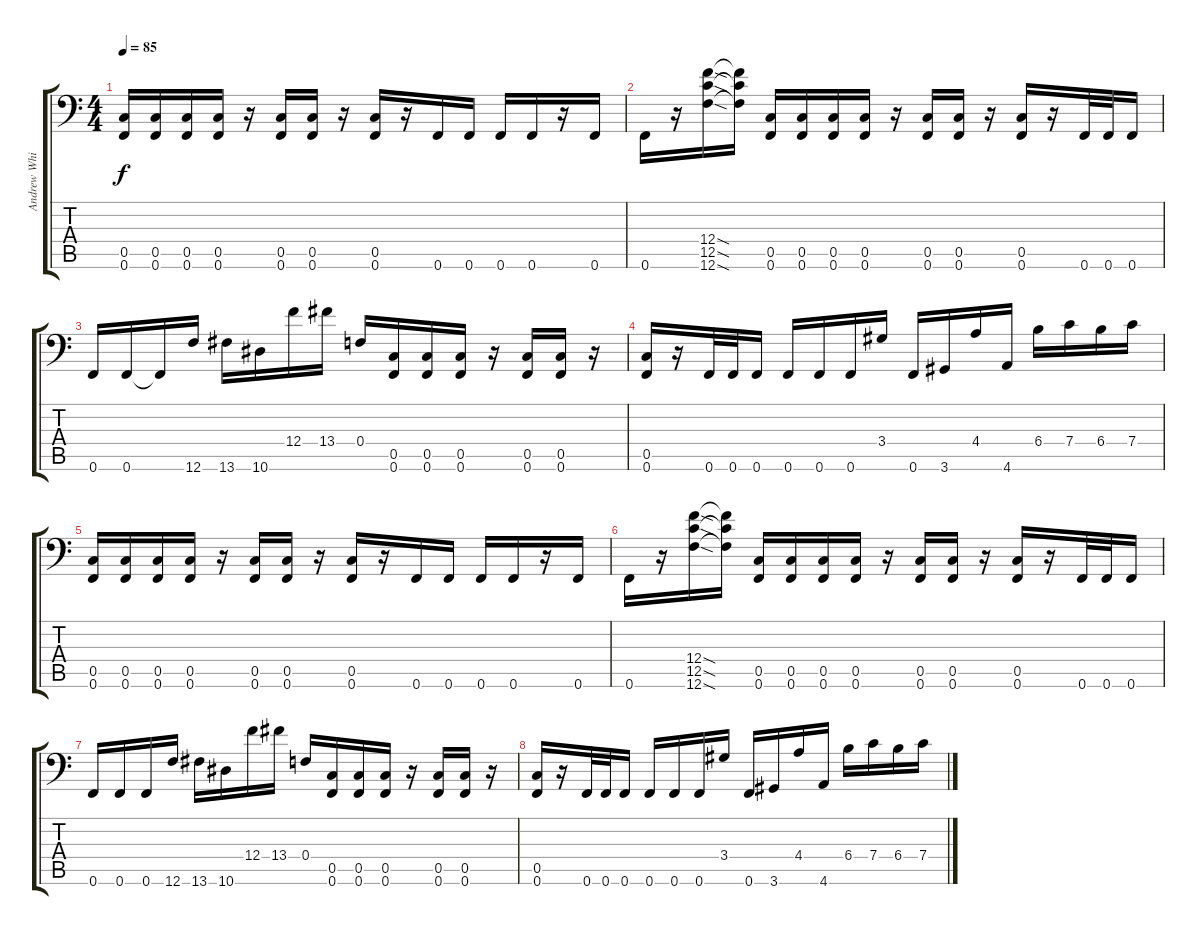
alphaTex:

\track ("Andrew Whiting" "Andrew Whi") {instrument distortionguitar}
\staff {score tabs}
\tuning (G3 D3 Bb2 F2 C2 F1) {hide}
\ts (4 4)
\tempo 85
\clef f4
\ks c
(0.5 0.6).16{dy f} (0.5 0.6).16 (0.5 0.6).16 (0.5 0.6).16 r.16 (0.5 0.6).16 (0.5 0.6).16 r.16 (0.5 0.6).16 r.16 0.6.16 0.6.16 0.6.16 0.6.16 r.16 0.6.16 |
0.6.16 r.16 (12.4{sod} 12.5{sod} 12.6{sod}).16 (12.4{t} 12.5{t} 12.6{t}).16 (0.5 0.6).16 (0.5 0.6).16 (0.5 0.6).16 (0.5 0.6).16 r.16 (0.5 0.6).16 (0.5 0.6).16 r.16 (0.5 0.6).16 r.16 0.6.32 0.6.32 0.6.16 |
0.6.16 0.6.16 0.6{t}.16 12.6.16 13.6.16 10.6.16 12.4.16 13.4.16 0.4.16 (0.5 0.6).16 (0.5 0.6).16 (0.5 0.6).16 r.16 (0.5 0.6).16 (0.5 0.6).16 r.16 |
(0.5 0.6).16 r.16 0.6.32 0.6.32 0.6.16 0.6.16 0.6.16 0.6.16 3.4.16 0.6.16 3.6.16 4.4.16 4.6.16 6.4.16 7.4.16 6.4.16 7.4.16 |
(0.5 0.6).16 (0.5 0.6).16 (0.5 0.6).16 (0.5 0.6).16 r.16 (0.5 0.6).16 (0.5 0.6).16 r.16 (0.5 0.6).16 r.16 0.6.16 0.6.16 0.6.16 0.6.16 r.16 0.6.16 |
0.6.16 r.16 (12.4{sod} 12.5{sod} 12.6{sod}).16 (12.4{t} 12.5{t} 12.6{t}).16 (0.5 0.6).16 (0.5 0.6).16 (0.5 0.6).16 (0.5 0.6).16 r.16 (0.5 0.6).16 (0.5 0.6).16 r.16 (0.5 0.6).16 r.16 0.6.32 0.6.32 0.6.16 |
0.6.16 0.6.16 0.6.16 12.6.16 13.6.16 10.6.16 12.4.16 13.4.16 0.4.16 (0.5 0.6).16 (0.5 0.6).16 (0.5 0.6).16 r.16 (0.5 0.6).16 (0.5 0.6).16 r.16 |
(0.5 0.6).16 r.16 0.6.32 0.6.32 0.6.16 0.6.16 0.6.16 0.6.16 3.4.16 0.6.16 3.6.16 4.4.16 4.6.16 6.4.16 7.4.16 6.4.16 7.4.16
